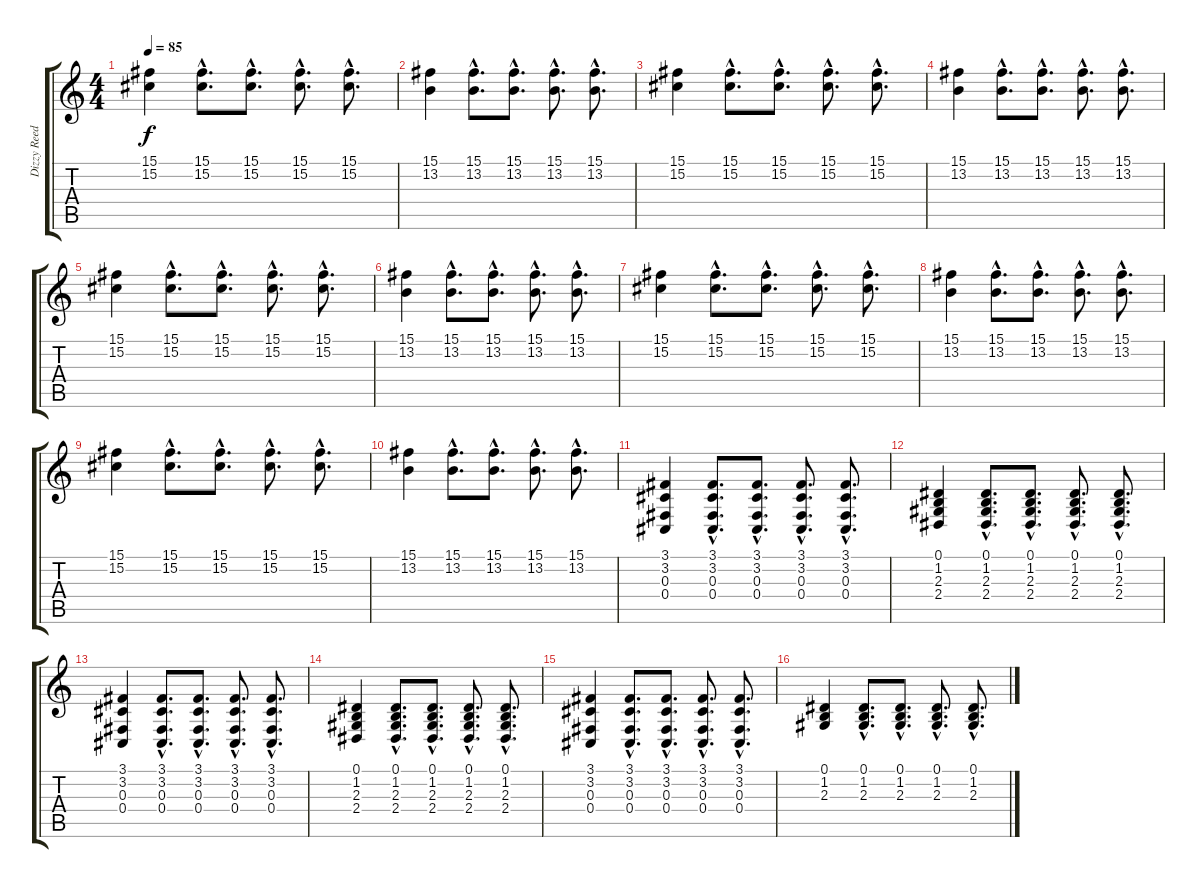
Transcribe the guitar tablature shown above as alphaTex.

\track ("Dizzy Reed" "Dizzy Reed") {instrument acousticgrandpiano}
\staff {score tabs}
\tuning (Eb4 Bb3 Gb3 Db3 Ab2 Eb2) {hide}
\ts (4 4)
\tempo 85
\clef g2
\ks c
(15.1 15.2).4{dy f} (15.1{hac} 15.2{hac}).8{d} (15.1{hac} 15.2{hac}).8{d} (15.1{hac} 15.2{hac}).8{d} (15.1{hac} 15.2{hac}).8{d} |
(15.1 13.2).4 (15.1{hac} 13.2{hac}).8{d} (15.1{hac} 13.2{hac}).8{d} (15.1{hac} 13.2{hac}).8{d} (15.1{hac} 13.2{hac}).8{d} |
(15.1 15.2).4 (15.1{hac} 15.2{hac}).8{d} (15.1{hac} 15.2{hac}).8{d} (15.1{hac} 15.2{hac}).8{d} (15.1{hac} 15.2{hac}).8{d} |
(15.1 13.2).4 (15.1{hac} 13.2{hac}).8{d} (15.1{hac} 13.2{hac}).8{d} (15.1{hac} 13.2{hac}).8{d} (15.1{hac} 13.2{hac}).8{d} |
(15.1 15.2).4 (15.1{hac} 15.2{hac}).8{d} (15.1{hac} 15.2{hac}).8{d} (15.1{hac} 15.2{hac}).8{d} (15.1{hac} 15.2{hac}).8{d} |
(15.1 13.2).4 (15.1{hac} 13.2{hac}).8{d} (15.1{hac} 13.2{hac}).8{d} (15.1{hac} 13.2{hac}).8{d} (15.1{hac} 13.2{hac}).8{d} |
(15.1 15.2).4 (15.1{hac} 15.2{hac}).8{d} (15.1{hac} 15.2{hac}).8{d} (15.1{hac} 15.2{hac}).8{d} (15.1{hac} 15.2{hac}).8{d} |
(15.1 13.2).4 (15.1{hac} 13.2{hac}).8{d} (15.1{hac} 13.2{hac}).8{d} (15.1{hac} 13.2{hac}).8{d} (15.1{hac} 13.2{hac}).8{d} |
(15.1 15.2).4 (15.1{hac} 15.2{hac}).8{d} (15.1{hac} 15.2{hac}).8{d} (15.1{hac} 15.2{hac}).8{d} (15.1{hac} 15.2{hac}).8{d} |
(15.1 13.2).4 (15.1{hac} 13.2{hac}).8{d} (15.1{hac} 13.2{hac}).8{d} (15.1{hac} 13.2{hac}).8{d} (15.1{hac} 13.2{hac}).8{d} |
(3.1 3.2 0.3 0.4).4 (3.1{hac} 3.2{hac} 0.3{hac} 0.4{hac}).8{d} (3.1{hac} 3.2{hac} 0.3{hac} 0.4{hac}).8{d} (3.1{hac} 3.2{hac} 0.3{hac} 0.4{hac}).8{d} (3.1{hac} 3.2{hac} 0.3{hac} 0.4{hac}).8{d} |
(0.1 1.2 2.3 2.4).4 (0.1{hac} 1.2{hac} 2.3{hac} 2.4{hac}).8{d} (0.1{hac} 1.2{hac} 2.3{hac} 2.4{hac}).8{d} (0.1{hac} 1.2{hac} 2.3{hac} 2.4{hac}).8{d} (0.1{hac} 1.2{hac} 2.3{hac} 2.4{hac}).8{d} |
(3.1 3.2 0.3 0.4).4 (3.1{hac} 3.2{hac} 0.3{hac} 0.4{hac}).8{d} (3.1{hac} 3.2{hac} 0.3{hac} 0.4{hac}).8{d} (3.1{hac} 3.2{hac} 0.3{hac} 0.4{hac}).8{d} (3.1{hac} 3.2{hac} 0.3{hac} 0.4{hac}).8{d} |
(0.1 1.2 2.3 2.4).4 (0.1{hac} 1.2{hac} 2.3{hac} 2.4{hac}).8{d} (0.1{hac} 1.2{hac} 2.3{hac} 2.4{hac}).8{d} (0.1{hac} 1.2{hac} 2.3{hac} 2.4{hac}).8{d} (0.1{hac} 1.2{hac} 2.3{hac} 2.4{hac}).8{d} |
(3.1 3.2 0.3 0.4).4 (3.1{hac} 3.2{hac} 0.3{hac} 0.4{hac}).8{d} (3.1{hac} 3.2{hac} 0.3{hac} 0.4{hac}).8{d} (3.1{hac} 3.2{hac} 0.3{hac} 0.4{hac}).8{d} (3.1{hac} 3.2{hac} 0.3{hac} 0.4{hac}).8{d} |
(0.1 1.2 2.3).4 (0.1{hac} 1.2{hac} 2.3{hac}).8{d} (0.1{hac} 1.2{hac} 2.3{hac}).8{d} (0.1{hac} 1.2{hac} 2.3{hac}).8{d} (0.1{hac} 1.2{hac} 2.3{hac}).8{d}
